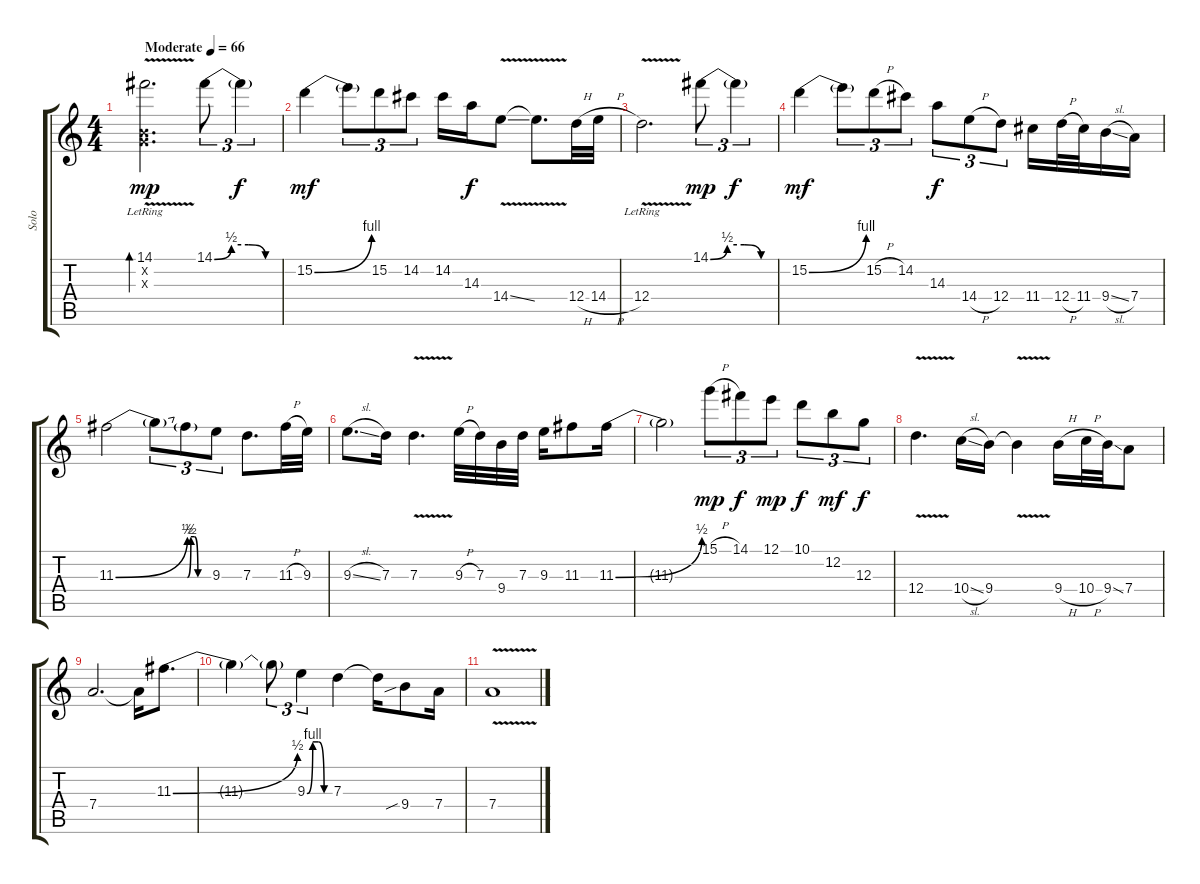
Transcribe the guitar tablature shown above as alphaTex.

\track ("Solo" "Solo") {instrument overdrivenguitar}
\staff {score tabs}
\tuning (E4 B3 G3 D3 A2 E2) {hide}
\ts (4 4)
\tempo (66 "Moderate")
\clef g2
\ks c
(14.1{v lr} 0.2{x} 0.3{x}).2{d bd 120 dy mp instrument overdrivenguitar} 14.1{be (custom 0 0 15 2 30 2 45 0 60 0)}.8{tu (3 2)} 14.1{t}.4{tu (3 2) dy f} |
15.2{be (bend 0 0 60 4)}.4{dy mf} 15.2{t}.8{tu (3 2)} 15.2.8{tu (3 2)} 14.2.8{tu (3 2)} 14.2.16 14.3.16{dy f} 14.4{v ss}.8 14.4{t}.8{d} 12.4{h}.32 14.4{h}.32 |
12.4{v lr}.2{d} 14.1{be (custom 0 0 15 2 30 2 45 0 60 0)}.8{tu (3 2) dy mp} 14.1{t}.4{tu (3 2) dy f} |
15.2{be (bend 0 0 60 4)}.4{dy mf} 15.2{t}.8{tu (3 2)} 15.2{h}.8{tu (3 2)} 14.2.8{tu (3 2)} 14.3.8{tu (3 2) dy f} 14.4{h}.8{tu (3 2)} 12.4.8{tu (3 2)} 11.4.16 12.4{h}.32 11.4.32 9.4{sl}.16 7.4.16 |
11.3{be (bend 0 0 60 2)}.2 11.3{t}.8{tu (3 2)} 11.3{be (custom 0 0 10 2 20 2 30 0 60 0) t}.8{tu (3 2)} 9.3.8{tu (3 2)} 7.3.8{d} 11.3{h}.32 9.3.32 |
9.3{sl}.8{d} 7.3.16 7.3{v}.4{d} 9.3{h}.32 7.3.32 9.4.32 7.3.32 9.3.16 11.3.8 11.3{be (bend 0 0 60 2)}.16 |
11.3{t}.2 15.1{h}.8{tu (3 2) dy mp} 14.1.8{tu (3 2) dy f} 12.1.8{tu (3 2) dy mp} 10.1.8{tu (3 2) dy f} 12.2.8{tu (3 2) dy mf} 12.3.8{tu (3 2) dy f} |
12.4{v}.4{d} 10.4{sl}.16 9.4.16 9.4{v t}.4 9.4{h}.16 10.4{h}.32 9.4{ss}.32 7.4.8 |
7.4.2{d} 7.4{t}.16 11.3{be (bend 0 0 60 2)}.8{d} |
11.3{t}.4 11.3{t}.8{tu (3 2)} 9.3{be (custom 0 0 15 4 30 4 45 0 60 0)}.4{tu (3 2)} 7.3.4 7.3{t}.16 9.4{sib}.8 7.4.16 |
7.4{v}.1
